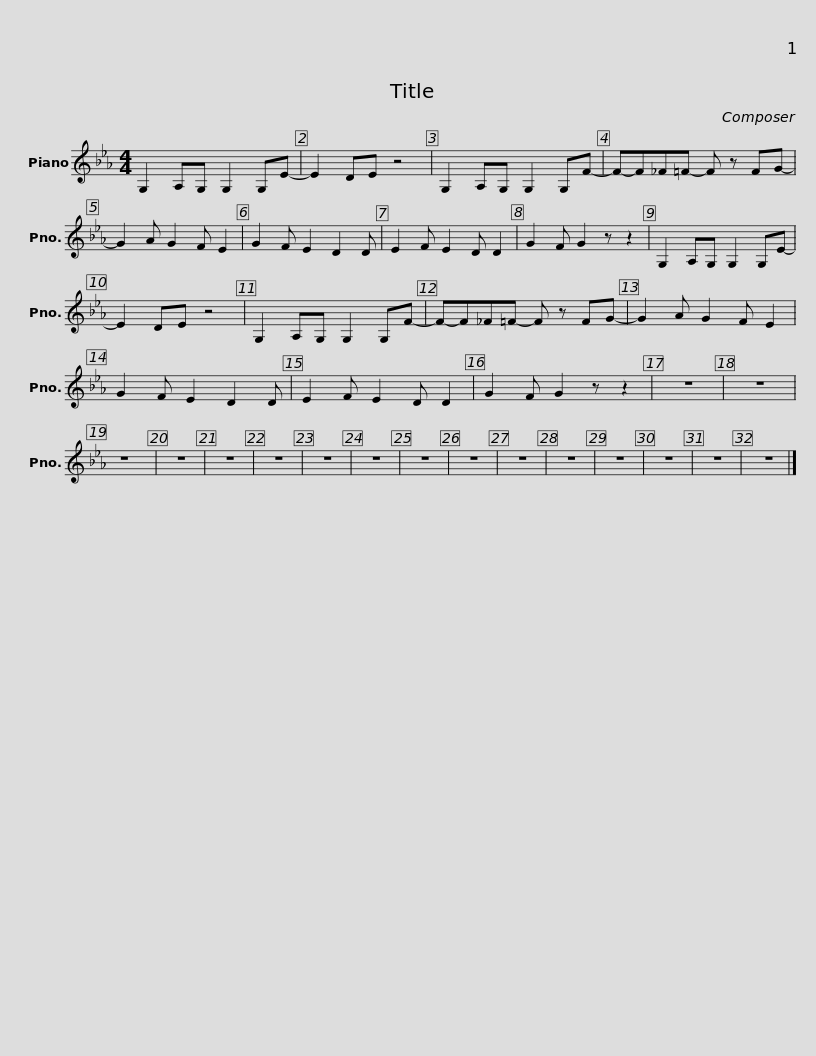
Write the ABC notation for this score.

X:1
L:1/8
M:4/4
I:linebreak $
K:Eb
V:1 treble
V:1
 G,2 A,G, G,2 G,E- | E2 DE z4 | G,2 A,G, G,2 G,F- | F-F_F=F- F z FG- |$ G2 A G2 F E2 | %5
 G2 F E2 D2 D | E2 F E2 D D2 | G2 F G2 z z2 |$ G,2 A,G, G,2 G,E- | E2 DE z4 | %10
 G,2 A,G, G,2 G,F- | F-F_F=F- F z FG- |$ G2 A G2 F E2 | G2 F E2 D2 D | E2 F E2 D D2 | %15
 G2 F G2 z z2 |$ z8 | z8 | z8 | z8 |$ %20
 z8 | z8 | z8 | z8 |$ z8 | %25
 z8 | z8 | z8 |$ z8 | z8 | %30
 z8 | z8 |] %32
